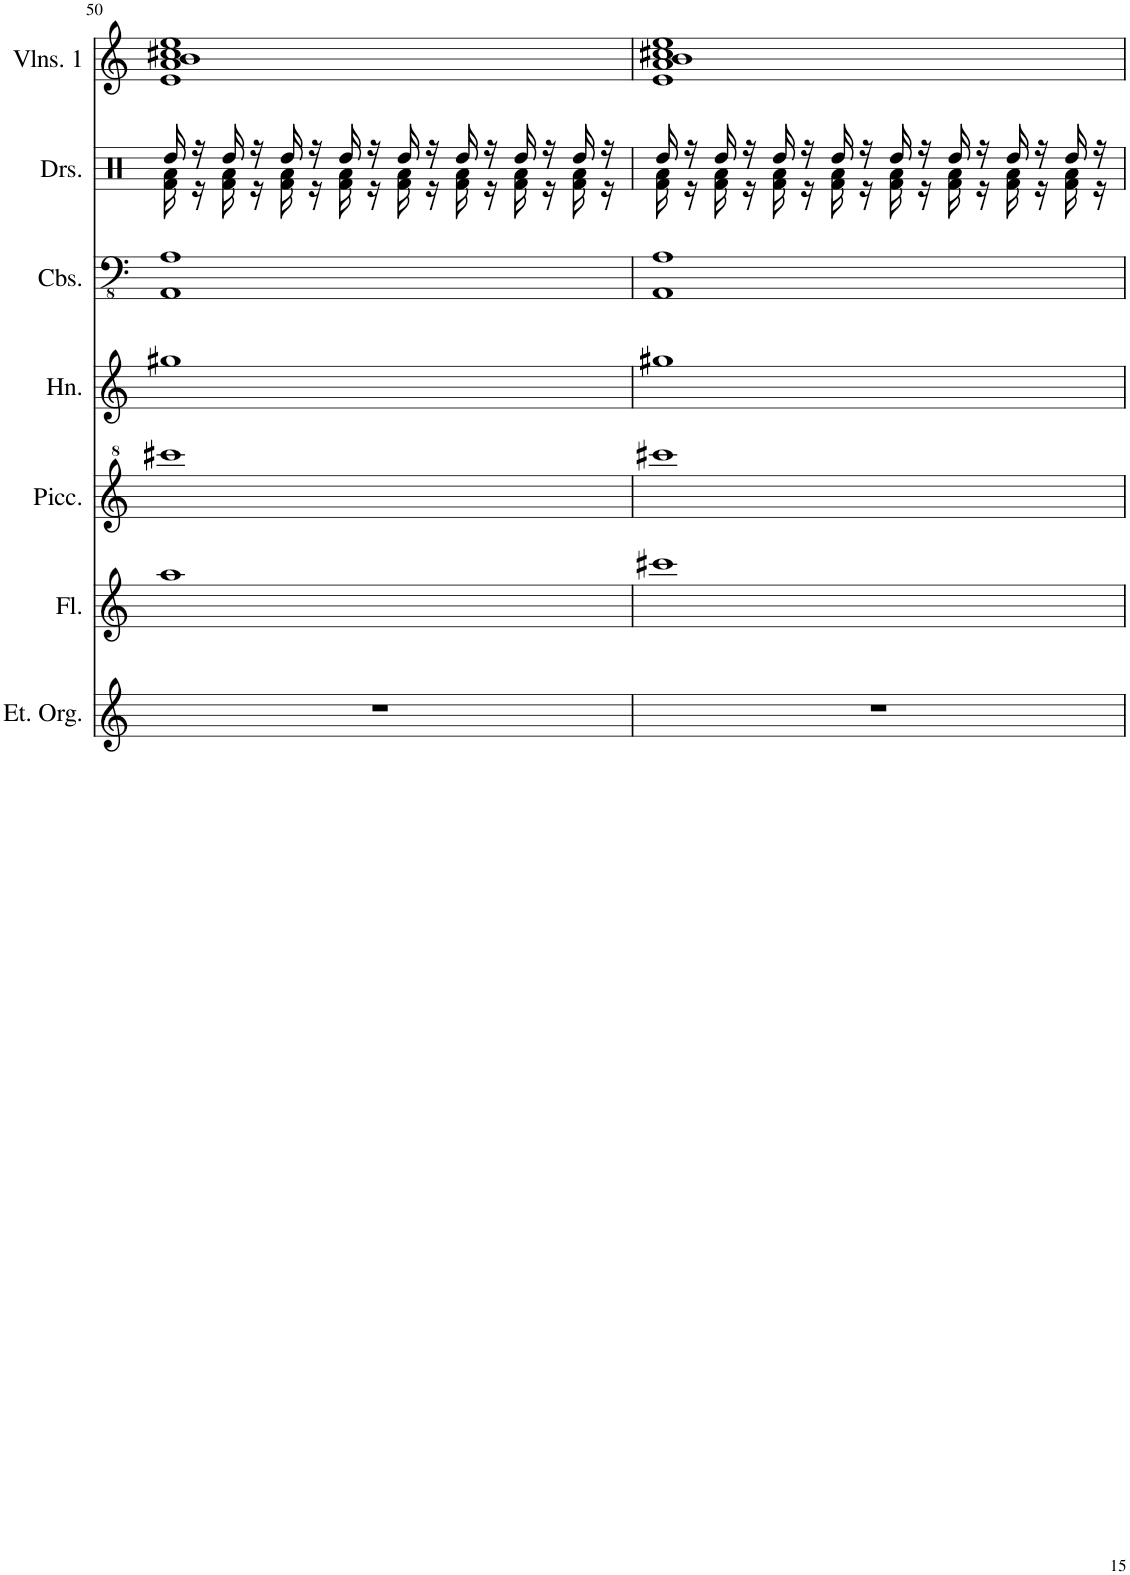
**kern	**kern	**kern	**kern	**kern	**kern	**kern
*part7	*part6	*part5	*part4	*part3	*part2	*part1
*staff7	*staff6	*staff5	*staff4	*staff3	*staff2	*staff1
*I"Electronic Organ	*I"Flute	*I"Piccolo	*I"Horn	*I"Contrabasses	*I"Drumset	*I"Violins 1
*I'Et. Org.	*I'Fl.	*I'Picc.	*I'Hn.	*I'Cbs.	*I'Drs.	*I'Vlns. 1
!!LO:PB:g=z
*clefG2	*clefG2	*clefG^2	*clefG2	*clefFv4	*clefX	*clefG2
*	*	*Trd-7c-12	*Trd4c7	*	*	*
*k[]	*k[]	*k[]	*k[]	*k[]	*k[]	*k[]
*M4/4	*M4/4	*M4/4	*M4/4	*M4/4	*M4/4	*M4/4
=50	=50	=50	=50	=50	=50	=50
*	*	*	*	*	*^	*
1r	1aa	1cccc#X	1gg#X	1AAA 1AA	16dd/	16f\ 16a\	1e 1a 1b 1cc#X 1ee
.	.	.	.	.	16r	16r	.
.	.	.	.	.	16dd/	16f\ 16a\	.
.	.	.	.	.	16r	16r	.
.	.	.	.	.	16dd/	16f\ 16a\	.
.	.	.	.	.	16r	16r	.
.	.	.	.	.	16dd/	16f\ 16a\	.
.	.	.	.	.	16r	16r	.
.	.	.	.	.	16dd/	16f\ 16a\	.
.	.	.	.	.	16r	16r	.
.	.	.	.	.	16dd/	16f\ 16a\	.
.	.	.	.	.	16r	16r	.
.	.	.	.	.	16dd/	16f\ 16a\	.
.	.	.	.	.	16r	16r	.
.	.	.	.	.	16dd/	16f\ 16a\	.
.	.	.	.	.	16r	16r	.
=51	=51	=51	=51	=51	=51	=51	=51
1r	1ccc#X	1cccc#X	1gg#X	1AAA 1AA	16dd/	16f\ 16a\	1e 1a 1b 1cc#X 1ee
.	.	.	.	.	16r	16r	.
.	.	.	.	.	16dd/	16f\ 16a\	.
.	.	.	.	.	16r	16r	.
.	.	.	.	.	16dd/	16f\ 16a\	.
.	.	.	.	.	16r	16r	.
.	.	.	.	.	16dd/	16f\ 16a\	.
.	.	.	.	.	16r	16r	.
.	.	.	.	.	16dd/	16f\ 16a\	.
.	.	.	.	.	16r	16r	.
.	.	.	.	.	16dd/	16f\ 16a\	.
.	.	.	.	.	16r	16r	.
.	.	.	.	.	16dd/	16f\ 16a\	.
.	.	.	.	.	16r	16r	.
.	.	.	.	.	16dd/	16f\ 16a\	.
.	.	.	.	.	16r	16r	.
*	*	*	*	*	*v	*v	*
=	=	=	=	=	=	=
*-	*-	*-	*-	*-	*-	*-
